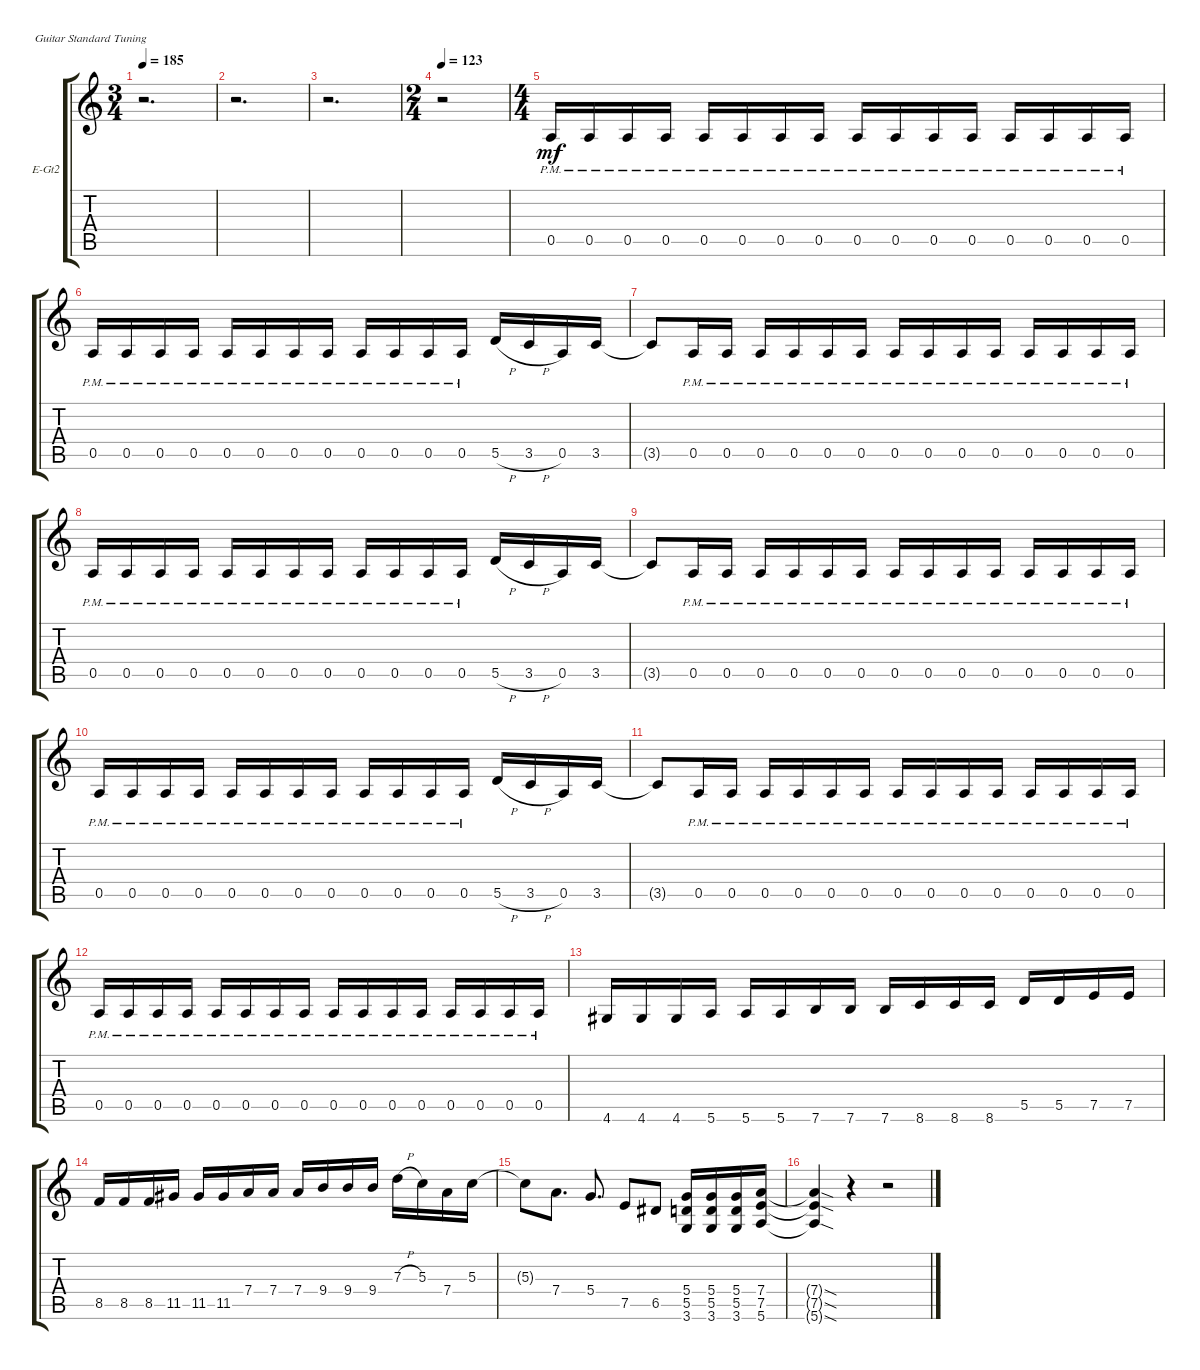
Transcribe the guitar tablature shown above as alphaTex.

\defaultSystemsLayout 4
\bracketExtendMode groupsimilarinstruments
\firstSystemTrackNameOrientation horizontal
\otherSystemsTrackNameOrientation horizontal
\track ("Guitar 2" "E-Gt2") {instrument distortionguitar}
\staff {score tabs}
\tuning (E4 B3 G3 D3 A2 E2)
\ts (3 4)
\tempo 185
\clef g2
\ks c
r.2{d dy mf instrument distortionguitar} |
r.2{d} |
r.2{d} |
\ts (2 4)
\tempo 123
r.2 |
\ts (4 4)
0.5{pm}.16 0.5{pm}.16 0.5{pm}.16 0.5{pm}.16 0.5{pm}.16 0.5{pm}.16 0.5{pm}.16 0.5{pm}.16 0.5{pm}.16 0.5{pm}.16 0.5{pm}.16 0.5{pm}.16 0.5{pm}.16 0.5{pm}.16 0.5{pm}.16 0.5{pm}.16 |
0.5{pm}.16 0.5{pm}.16 0.5{pm}.16 0.5{pm}.16 0.5{pm}.16 0.5{pm}.16 0.5{pm}.16 0.5{pm}.16 0.5{pm}.16 0.5{pm}.16 0.5{pm}.16 0.5{pm}.16 5.5{h}.16 3.5{h}.16 0.5.16 3.5.16 |
3.5{t}.8 0.5{pm}.16 0.5{pm}.16 0.5{pm}.16 0.5{pm}.16 0.5{pm}.16 0.5{pm}.16 0.5{pm}.16 0.5{pm}.16 0.5{pm}.16 0.5{pm}.16 0.5{pm}.16 0.5{pm}.16 0.5{pm}.16 0.5{pm}.16 |
0.5{pm}.16 0.5{pm}.16 0.5{pm}.16 0.5{pm}.16 0.5{pm}.16 0.5{pm}.16 0.5{pm}.16 0.5{pm}.16 0.5{pm}.16 0.5{pm}.16 0.5{pm}.16 0.5{pm}.16 5.5{h}.16 3.5{h}.16 0.5.16 3.5.16 |
3.5{t}.8 0.5{pm}.16 0.5{pm}.16 0.5{pm}.16 0.5{pm}.16 0.5{pm}.16 0.5{pm}.16 0.5{pm}.16 0.5{pm}.16 0.5{pm}.16 0.5{pm}.16 0.5{pm}.16 0.5{pm}.16 0.5{pm}.16 0.5{pm}.16 |
0.5{pm}.16 0.5{pm}.16 0.5{pm}.16 0.5{pm}.16 0.5{pm}.16 0.5{pm}.16 0.5{pm}.16 0.5{pm}.16 0.5{pm}.16 0.5{pm}.16 0.5{pm}.16 0.5{pm}.16 5.5{h}.16 3.5{h}.16 0.5.16 3.5.16 |
3.5{t}.8 0.5{pm}.16 0.5{pm}.16 0.5{pm}.16 0.5{pm}.16 0.5{pm}.16 0.5{pm}.16 0.5{pm}.16 0.5{pm}.16 0.5{pm}.16 0.5{pm}.16 0.5{pm}.16 0.5{pm}.16 0.5{pm}.16 0.5{pm}.16 |
0.5{pm}.16 0.5{pm}.16 0.5{pm}.16 0.5{pm}.16 0.5{pm}.16 0.5{pm}.16 0.5{pm}.16 0.5{pm}.16 0.5{pm}.16 0.5{pm}.16 0.5{pm}.16 0.5{pm}.16 0.5{pm}.16 0.5{pm}.16 0.5{pm}.16 0.5{pm}.16 |
4.6.16 4.6.16 4.6.16 5.6.16 5.6.16 5.6.16 7.6.16 7.6.16 7.6.16 8.6.16 8.6.16 8.6.16 5.5.16 5.5.16 7.5.16 7.5.16 |
8.5.16 8.5.16 8.5.16 11.5.16 11.5.16 11.5.16 7.4.16 7.4.16 7.4.16 9.4.16 9.4.16 9.4.16 7.3{h}.16 5.3.16 7.4.16 5.3.16 |
5.3{t}.8 7.4.8{d} 5.4.8{d} 7.5.8 6.5.8 (3.6 5.5 5.4).16 (3.6 5.4 5.5).16 (3.6 5.5 5.4).16 (5.6 7.4 7.5).16 |
(5.6{sod t} 7.5{sod t} 7.4{sod t}).4 r.4 r.2
